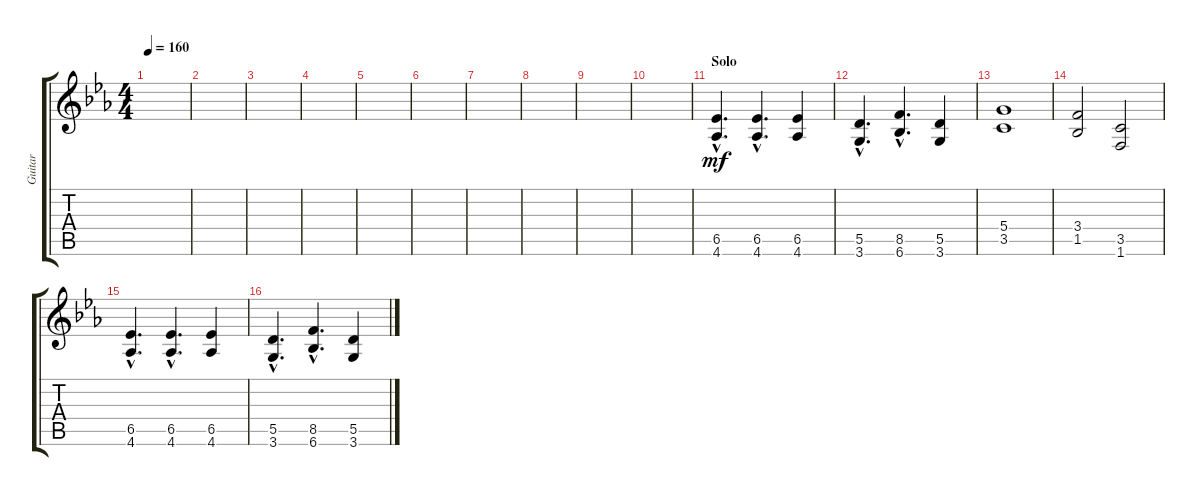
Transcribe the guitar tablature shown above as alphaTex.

\track ("Guitar" "Guitar") {instrument distortionguitar}
\staff {score tabs}
\tuning (E4 B3 G3 D3 A2 E2) {hide}
\ts (4 4)
\tempo 160
\clef g2
\ks eb
|
|
|
|
|
|
|
|
|
|
\section ("" "Solo")
(6.5{hac} 4.6{hac}).4{d dy mf} (6.5{hac} 4.6{hac}).4{d} (6.5 4.6).4 |
(5.5{hac} 3.6{hac}).4{d} (8.5{hac} 6.6{hac}).4{d} (5.5 3.6).4 |
(5.4 3.5).1 |
(3.4 1.5).2 (3.5 1.6).2 |
(6.5{hac} 4.6{hac}).4{d} (6.5{hac} 4.6{hac}).4{d} (6.5 4.6).4 |
(5.5{hac} 3.6{hac}).4{d} (8.5{hac} 6.6{hac}).4{d} (5.5 3.6).4
